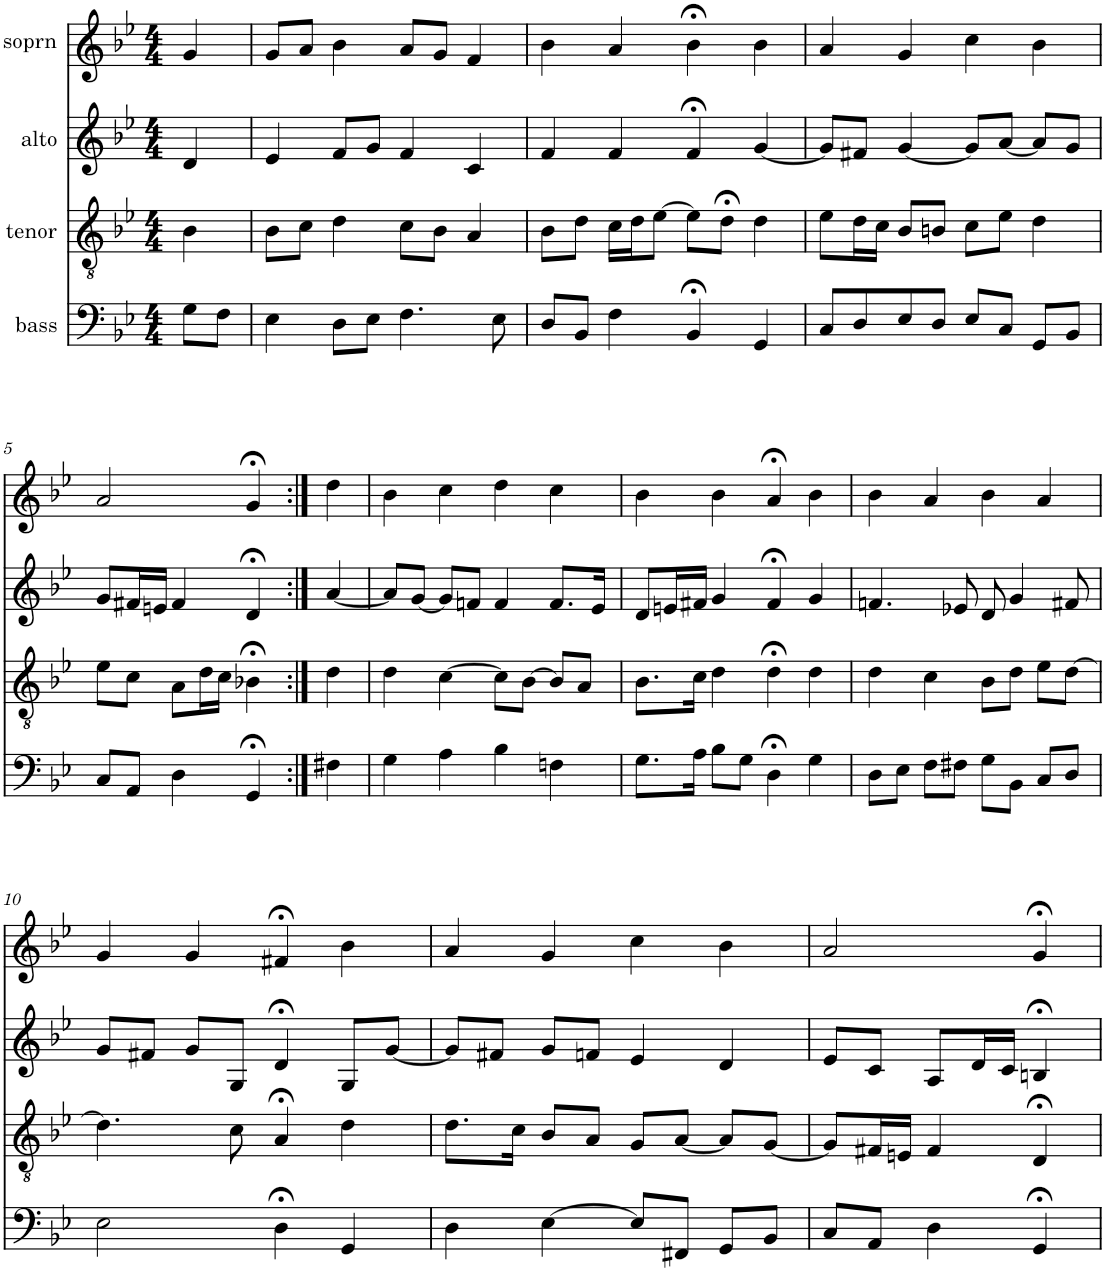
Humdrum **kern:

**kern	**kern	**kern	**kern
*part4	*part3	*part2	*part1
*staff4	*staff3	*staff2	*staff1
*I"bass	*I"tenor	*I"alto	*I"soprn
*clefF4	*clefGv2	*clefG2	*clefG2
*k[b-e-]	*k[b-e-]	*k[b-e-]	*k[b-e-]
*g:	*g:	*g:	*g:
*M4/4	*M4/4	*M4/4	*M4/4
=1	=1	=1	=1
8G\L	4B-\	4d/	4g/
8F\J	.	.	.
=2	=2	=2	=2
4E-\	8B-\L	4e-/	8g/L
.	8c\J	.	8a/J
8D\L	4d\	8f/L	4b-\
8E-\J	.	8g/J	.
4.F\	8c\L	4f/	8a/L
.	8B-\J	.	8g/J
.	4A/	4c/	4f/
8E-\	.	.	.
=3	=3	=3	=3
8D/L	8B-\L	4f/	4b-\
8BB-/J	8d\J	.	.
4F\	16c\LL	4f/	4a/
.	16d\J	.	.
.	[8e-\J	.	.
4BB-;</	8e-\L]	4f;</	4b-;<\
.	8d;<\J	.	.
4GG/	4d\	[4g/	4b-\
=4	=4	=4	=4
8C/L	8e-\L	8g/L]	4a/
8D/	16d\L	8f#X/J	.
.	16c\JJ	.	.
8E-/	8B-/L	[4g/	4g/
8D/J	8Bn/J	.	.
8E-/L	8c\L	8g/L]	4cc\
8C/J	8e-\J	[8a/J	.
8GG/L	4d\	8a/L]	4b-\
8BB-/J	.	8g/J	.
!!LO:LB:g=z
=5	=5	=5	=5
8C/L	8e-\L	8g/L	2a/
8AA/J	8c\J	16f#X/L	.
.	.	16en/JJ	.
4D\	8A\L	4f#/	.
.	16d\L	.	.
.	16c\JJ	.	.
4GG;</	4B-X;<\	4d;</	4g;</
=6:|!	=6:|!	=6:|!	=6:|!
4F#X\	4d\	[4a/	4dd\
=7	=7	=7	=7
4G\	4d\	8a/L]	4b-\
.	.	[8g/J	.
4A\	[4c\	8g/L]	4cc\
.	.	8fn/J	.
4B-\	8c\L]	4f/	4dd\
.	[8B-\J	.	.
4Fn\	8B-/L]	8.f/L	4cc\
.	8A/J	.	.
.	.	16e-/Jk	.
=8	=8	=8	=8
8.G\L	8.B-\L	8d/L	4b-\
.	.	16en/L	.
16A\Jk	16c\Jk	16f#X/JJ	.
8B-\L	4d\	4g/	4b-\
8G\J	.	.	.
4D;<\	4d;<\	4f#;</	4a;</
4G\	4d\	4g/	4b-\
=9	=9	=9	=9
8D\L	4d\	4.fn/	4b-\
8E-\J	.	.	.
8F\L	4c\	.	4a/
8F#X\J	.	8e-X/	.
8G\L	8B-\L	8d/	4b-\
8BB-\J	8d\J	4g/	.
8C/L	8e-\L	.	4a/
8D/J	[8d\J	8f#X/	.
!!LO:LB:g=z
=10	=10	=10	=10
2E-\	4.d\]	8g/L	4g/
.	.	8f#X/J	.
.	.	8g/L	4g/
.	8c\	8G/J	.
4D;<\	4A;</	4d;</	4f#X;</
4GG/	4d\	8G/L	4b-\
.	.	[8g/J	.
=11	=11	=11	=11
4D\	8.d\L	8g/L]	4a/
.	.	8f#X/J	.
.	16c\Jk	.	.
[4E-\	8B-/L	8g/L	4g/
.	8A/J	8fn/J	.
8E-/L]	8G/L	4e-/	4cc\
8FF#X/J	[8A/J	.	.
8GG/L	8A/L]	4d/	4b-\
8BB-/J	[8G/J	.	.
=12	=12	=12	=12
8C/L	8G/L]	8e-/L	2a/
8AA/J	16F#X/L	8c/J	.
.	16En/JJ	.	.
4D\	4F#/	8A/L	.
.	.	16d/L	.
.	.	16c/JJ	.
4GG;</	4D;</	4Bn;</	4g;</
=	=	=	=
*-	*-	*-	*-
